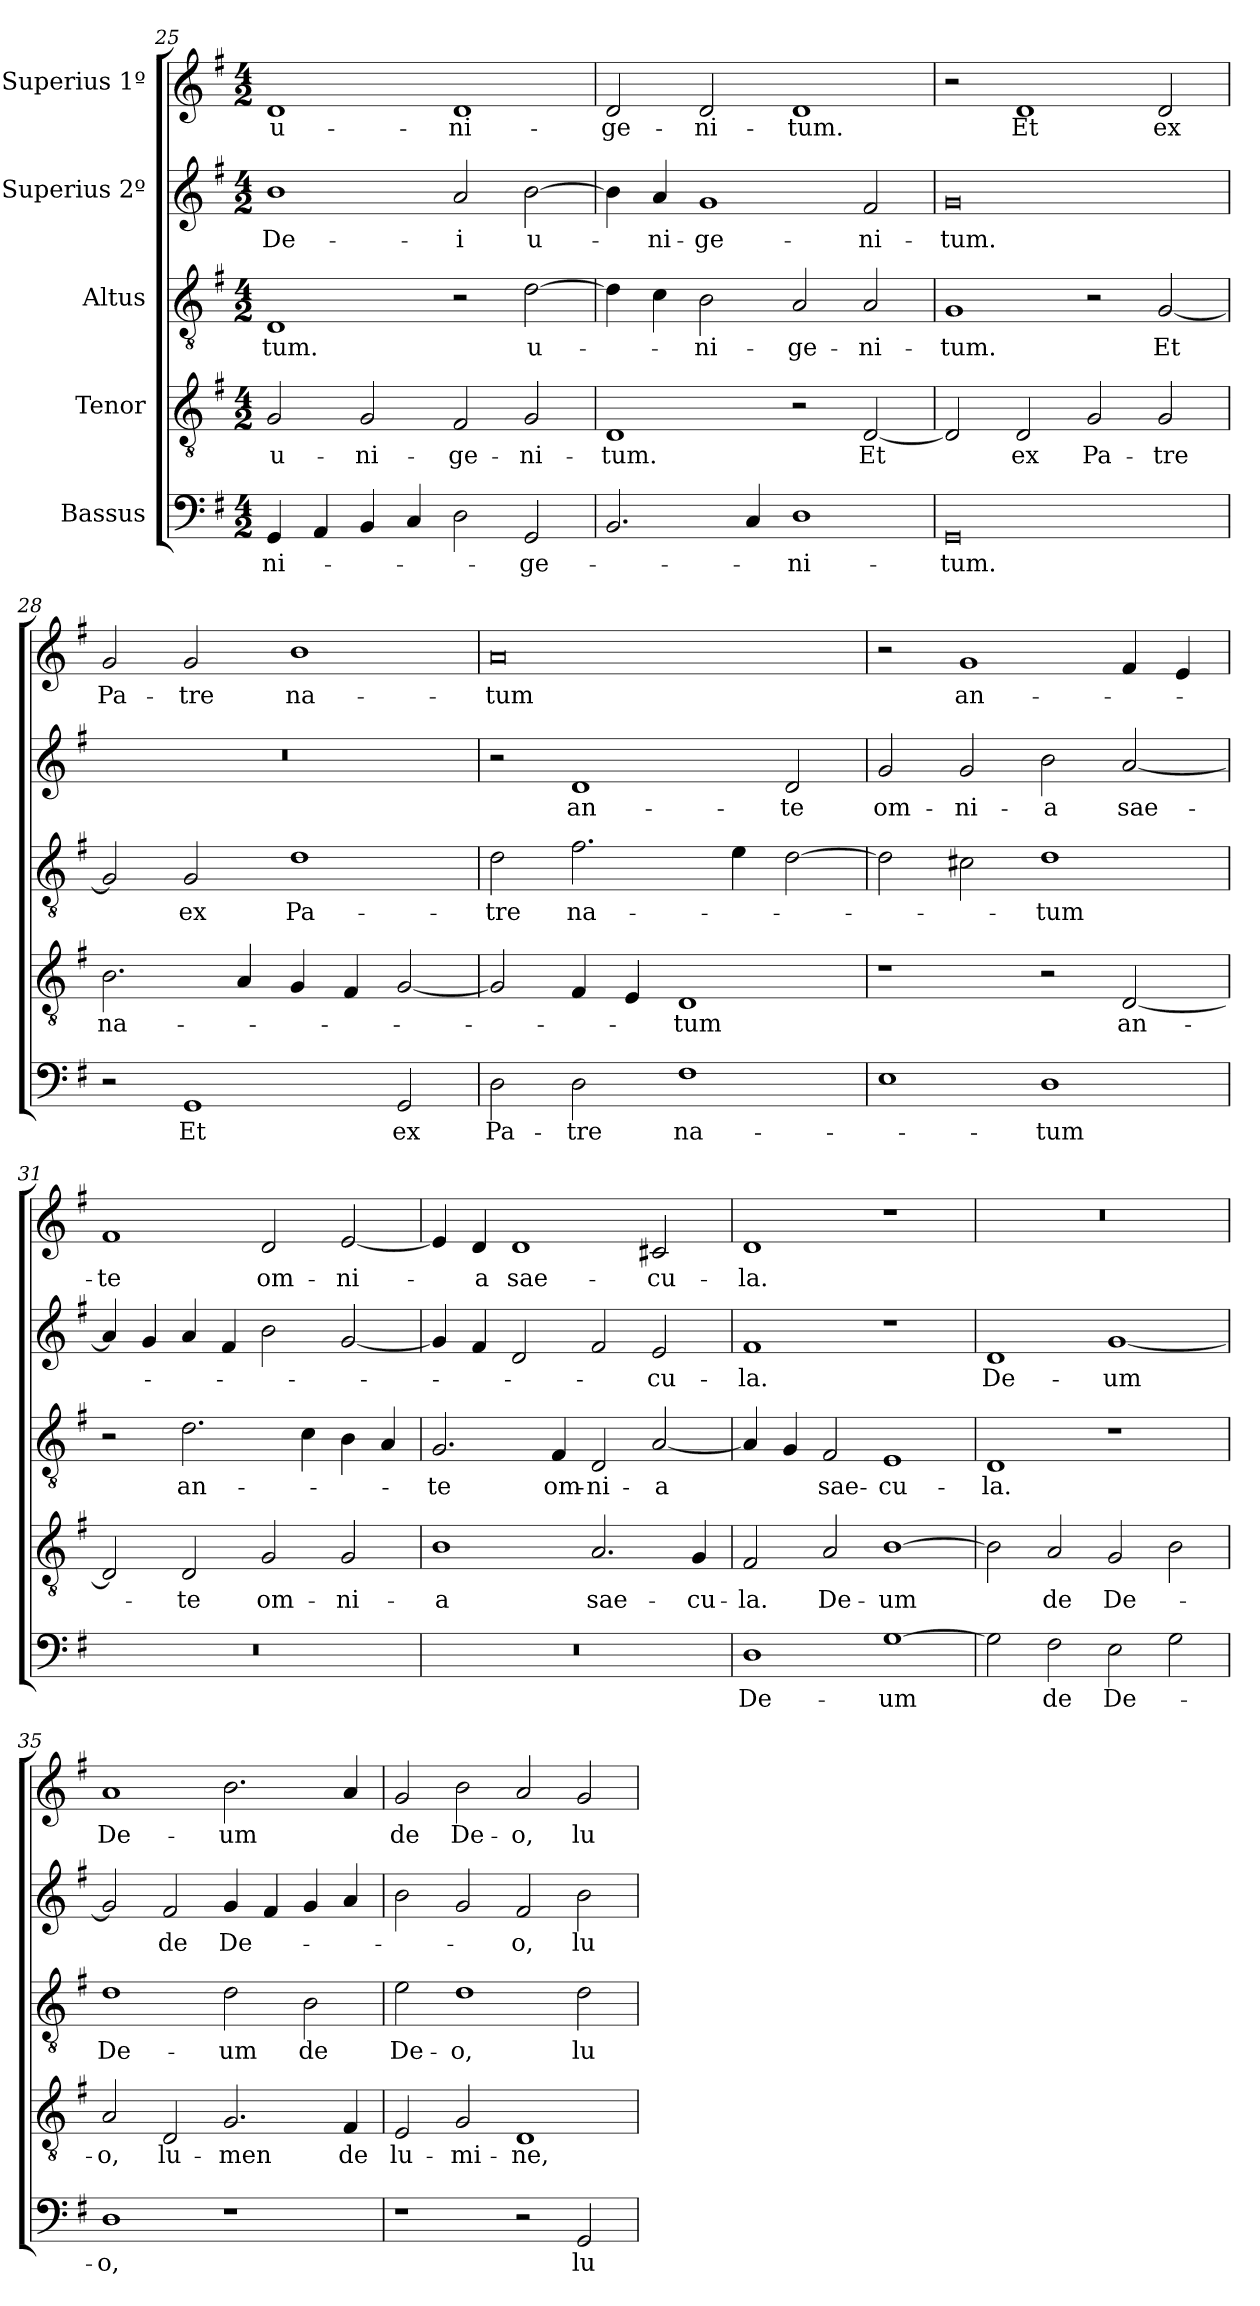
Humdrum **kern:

**kern	**text	**kern	**text	**kern	**text	**kern	**text	**kern	**text
*part5	*part5	*part4	*part4	*part3	*part3	*part2	*part2	*part1	*part1
*staff5	*staff5	*staff4	*staff4	*staff3	*staff3	*staff2	*staff2	*staff1	*staff1
*I"Bassus	*	*I"Tenor	*	*I"Altus	*	*I"Superius 2º	*	*I"Superius 1º	*
*clefF4	*	*clefGv2	*	*clefGv2	*	*clefG2	*	*clefG2	*
*k[f#]	*	*k[f#]	*	*k[f#]	*	*k[f#]	*	*k[f#]	*
*M4/2	*	*M4/2	*	*M4/2	*	*M4/2	*	*M4/2	*
=25	=25	=25	=25	=25	=25	=25	=25	=25	=25
4GG/	-ni-	2G/	u-	1D/	-tum.	1b\	De-	1d/	u-
4AA/	.	.	.	.	.	.	.	.	.
4BB/	.	2G/	-ni-	.	.	.	.	.	.
4C/	.	.	.	.	.	.	.	.	.
2D\	.	2F#/	-ge-	2r	.	2a/	-i	1d/	-ni-
2GG/	-ge-	2G/	-ni-	[2d\	u-	[2b\	u-	.	.
=26	=26	=26	=26	=26	=26	=26	=26	=26	=26
2.BB/	.	1D/	-tum.	4d\]	.	4b\]	.	2d/	-ge-
.	.	.	.	4c\	.	4a/	-ni-	.	.
.	.	.	.	2B\	-ni-	1g/	-ge-	2d/	-ni-
4C/	.	.	.	.	.	.	.	.	.
1D\	-ni-	2r	.	2A/	-ge-	.	.	1d/	-tum.
.	.	[2D/	Et	2A/	-ni-	2f#/	-ni-	.	.
=27	=27	=27	=27	=27	=27	=27	=27	=27	=27
0GG/	-tum.	2D/]	.	1G/	-tum.	0g/	-tum.	2r	.
.	.	2D/	ex	.	.	.	.	1d/	Et
.	.	2G/	Pa-	2r	.	.	.	.	.
.	.	2G/	-tre	[2G/	Et	.	.	2d/	ex
=28	=28	=28	=28	=28	=28	=28	=28	=28	=28
2r	.	2.B\	na-	2G/]	.	0r	.	2g/	Pa-
1GG/	Et	.	.	2G/	ex	.	.	2g/	-tre
.	.	4A/	.	.	.	.	.	.	.
.	.	4G/	.	1d\	Pa-	.	.	1b\	na-
.	.	4F#/	.	.	.	.	.	.	.
2GG/	ex	[2G/	.	.	.	.	.	.	.
=29	=29	=29	=29	=29	=29	=29	=29	=29	=29
2D\	Pa-	2G/]	.	2d\	-tre	2r	.	0a/	-tum
2D\	-tre	4F#/	.	2.f#\	na-	1d/	an-	.	.
.	.	4E/	.	.	.	.	.	.	.
1F#\	na-	1D/	-tum	.	.	.	.	.	.
.	.	.	.	4e\	.	.	.	.	.
.	.	.	.	[2d\	.	2d/	-te	.	.
=30	=30	=30	=30	=30	=30	=30	=30	=30	=30
1E\	.	1r	.	2d\]	.	2g/	om-	2r	.
.	.	.	.	2c#X\	.	2g/	-ni-	1g/	an-
1D\	-tum	2r	.	1d\	-tum	2b\	-a	.	.
.	.	[2D/	an-	.	.	[2a/	sae-	4f#/	.
.	.	.	.	.	.	.	.	4e/	.
=31	=31	=31	=31	=31	=31	=31	=31	=31	=31
0r	.	2D/]	.	2r	.	4a/]	.	1f#/	-te
.	.	.	.	.	.	4g/	.	.	.
.	.	2D/	-te	2.d\	an-	4a/	.	.	.
.	.	.	.	.	.	4f#/	.	.	.
.	.	2G/	om-	.	.	2b\	.	2d/	om-
.	.	.	.	4c\	.	.	.	.	.
.	.	2G/	-ni-	4B\	.	[2g/	.	[2e/	-ni-
.	.	.	.	4A/	.	.	.	.	.
=32	=32	=32	=32	=32	=32	=32	=32	=32	=32
0r	.	1B\	-a	2.G/	-te	4g/]	.	4e/]	.
.	.	.	.	.	.	4f#/	.	4d/	-a
.	.	.	.	.	.	2d/	.	1d/	sae-
.	.	.	.	4F#/	om-	.	.	.	.
.	.	2.A/	sae-	2D/	-ni-	2f#/	.	.	.
.	.	.	.	[2A/	-a	2e/	-cu-	2c#X/	-cu-
.	.	4G/	-cu-	.	.	.	.	.	.
=33	=33	=33	=33	=33	=33	=33	=33	=33	=33
1D\	De-	2F#/	-la.	4A/]	.	1f#/	-la.	1d/	-la.
.	.	.	.	4G/	.	.	.	.	.
.	.	2A/	De-	2F#/	sae-	.	.	.	.
[1G\	-um	[1B\	-um	1E/	-cu-	1r	.	1r	.
=34	=34	=34	=34	=34	=34	=34	=34	=34	=34
2G\]	.	2B\]	.	1D/	-la.	1d/	De-	0r	.
2F#\	de	2A/	de	.	.	.	.	.	.
2E\	De-	2G/	De-	1r	.	[1g/	-um	.	.
2G\	.	2B\	.	.	.	.	.	.	.
=35	=35	=35	=35	=35	=35	=35	=35	=35	=35
1D\	-o,	2A/	-o,	1d\	De-	2g/]	.	1a/	De-
.	.	2D/	lu-	.	.	2f#/	de	.	.
1r	.	2.G/	-men	2d\	-um	4g/	De-	2.b\	-um
.	.	.	.	.	.	4f#/	.	.	.
.	.	.	.	2B\	de	4g/	.	.	.
.	.	4F#/	de	.	.	4a/	.	4a/	.
=36	=36	=36	=36	=36	=36	=36	=36	=36	=36
1r	.	2E/	lu-	2e\	De-	2b\	.	2g/	de
.	.	2G/	-mi-	1d\	-o,	2g/	.	2b\	De-
2r	.	1D/	-ne,	.	.	2f#/	-o,	2a/	-o,
2GG/	lu-	.	.	2d\	lu-	2b\	lu-	2g/	lu-
=	=	=	=	=	=	=	=	=	=
*-	*-	*-	*-	*-	*-	*-	*-	*-	*-
